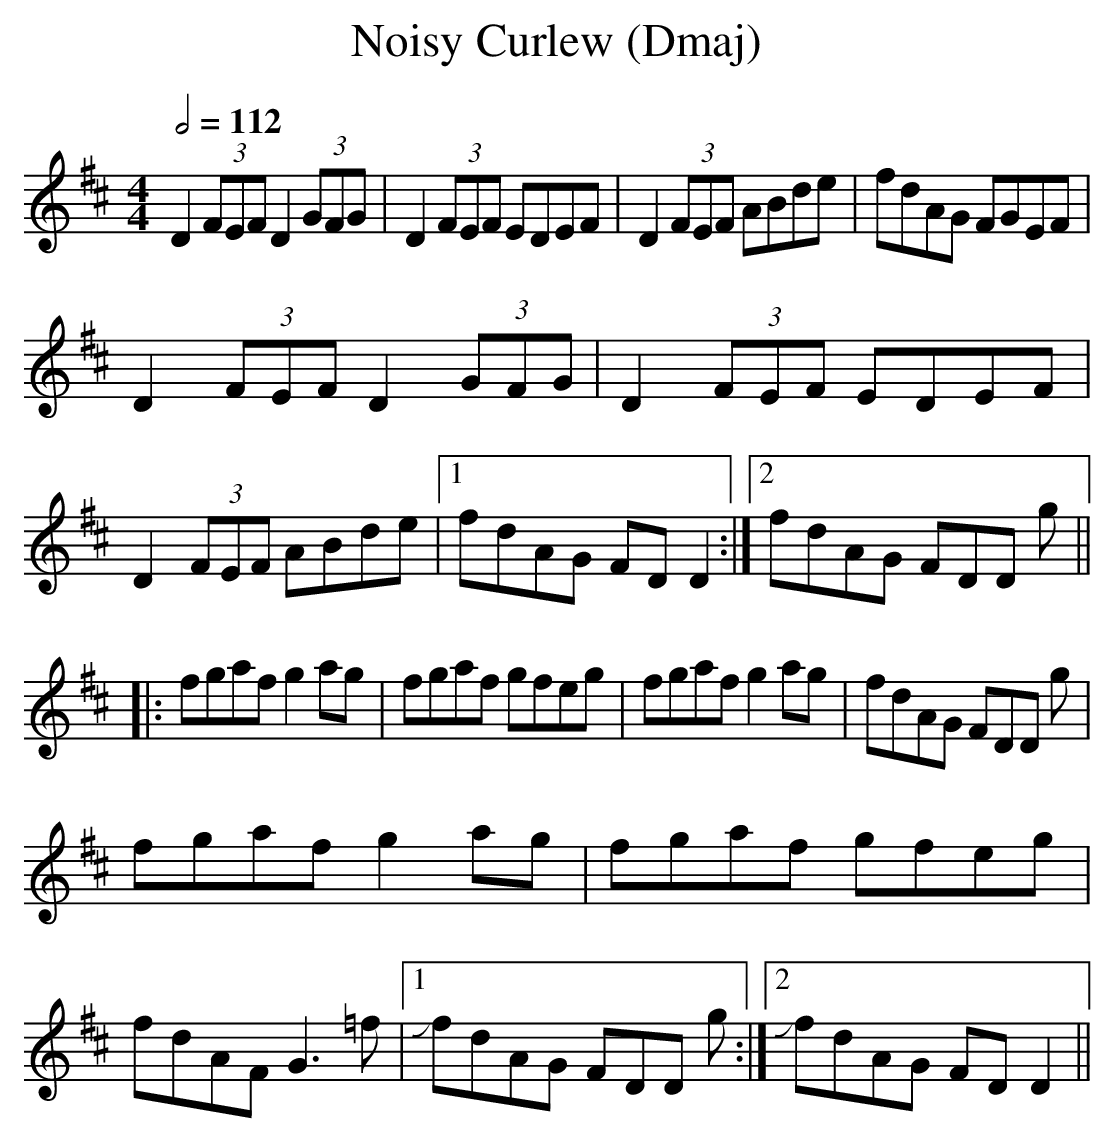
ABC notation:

X:1
T:Noisy Curlew (Dmaj)
Q:1/2=112
M:4/4
L:1/8
K:Dmaj
D2(3FEF D2(3GFG|D2(3FEF EDEF|D2(3FEF ABde|fdAG FGEF|
D2(3FEF D2(3GFG|D2(3FEF EDEF|D2(3FEF ABde|1fdAG FDD2:|2fdAG FDD g||
|:fgaf g2ag|fgaf gfeg|fgaf g2ag|fdAG FDD g|
fgaf g2ag|fgaf gfeg|fdAF G3=f|1!slide!fdAG FDD g:|2!slide!fdAG FDD2||
